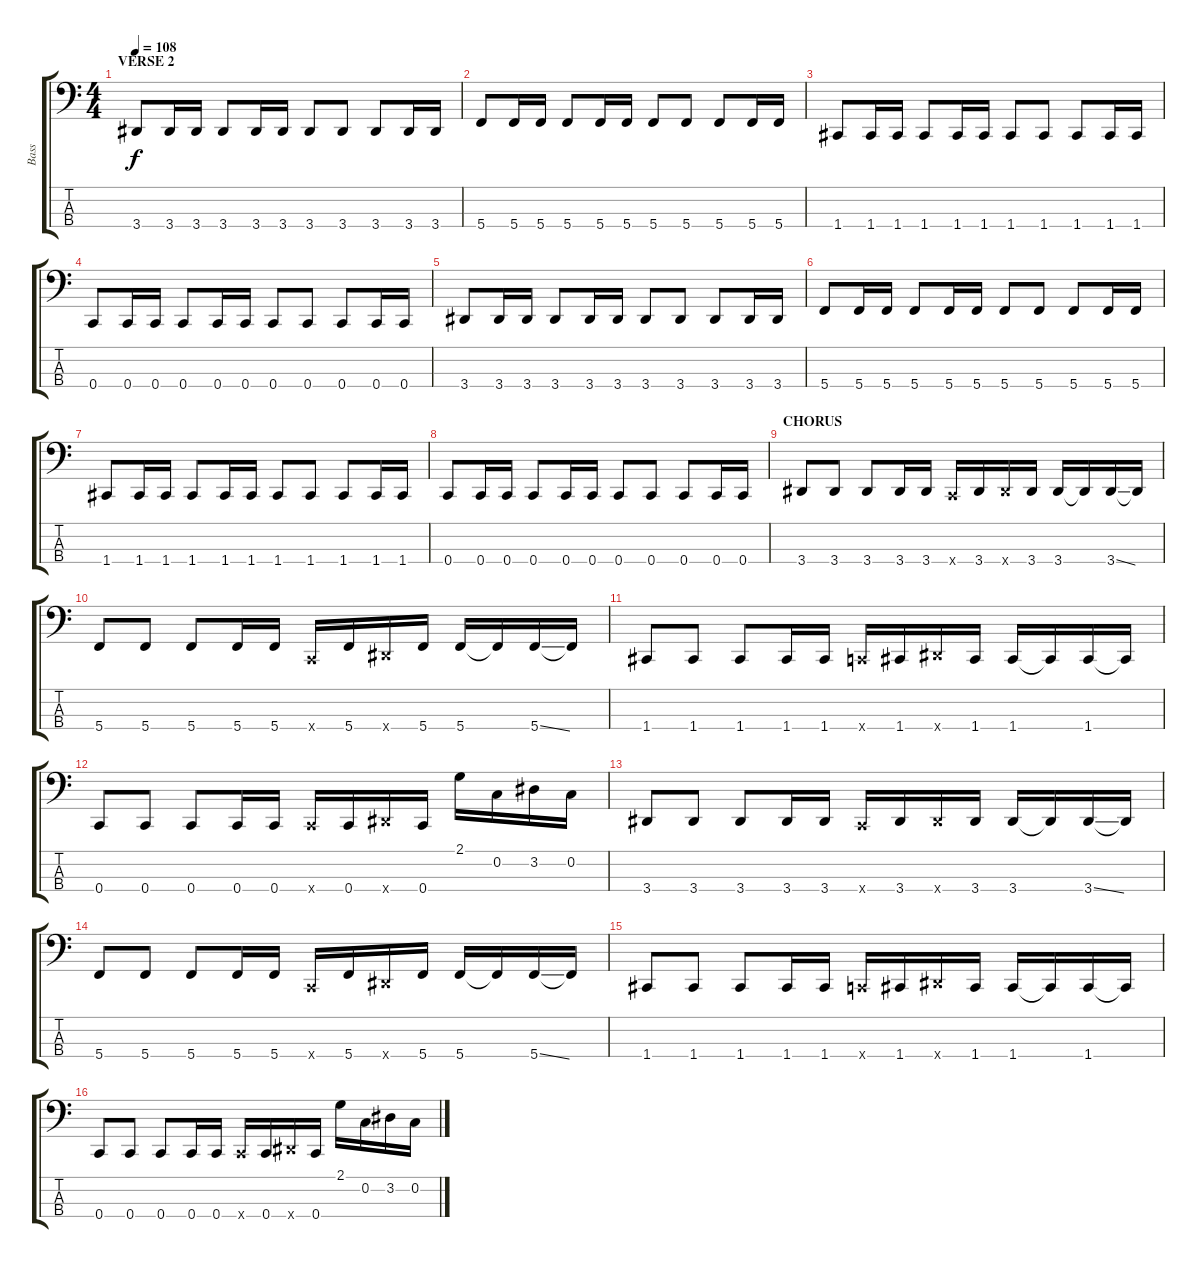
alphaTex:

\track ("Bass" "Bass") {instrument electricbassfinger}
\staff {score tabs}
\tuning (F2 C2 G1 C1) {hide}
\ts (4 4)
\section ("" "VERSE 2")
\tempo 108
\clef f4
\ks c
3.4.8{dy f} 3.4.16 3.4.16 3.4.8 3.4.16 3.4.16 3.4.8 3.4.8 3.4.8 3.4.16 3.4.16 |
5.4.8 5.4.16 5.4.16 5.4.8 5.4.16 5.4.16 5.4.8 5.4.8 5.4.8 5.4.16 5.4.16 |
1.4.8 1.4.16 1.4.16 1.4.8 1.4.16 1.4.16 1.4.8 1.4.8 1.4.8 1.4.16 1.4.16 |
0.4.8 0.4.16 0.4.16 0.4.8 0.4.16 0.4.16 0.4.8 0.4.8 0.4.8 0.4.16 0.4.16 |
3.4.8 3.4.16 3.4.16 3.4.8 3.4.16 3.4.16 3.4.8 3.4.8 3.4.8 3.4.16 3.4.16 |
5.4.8 5.4.16 5.4.16 5.4.8 5.4.16 5.4.16 5.4.8 5.4.8 5.4.8 5.4.16 5.4.16 |
1.4.8 1.4.16 1.4.16 1.4.8 1.4.16 1.4.16 1.4.8 1.4.8 1.4.8 1.4.16 1.4.16 |
0.4.8 0.4.16 0.4.16 0.4.8 0.4.16 0.4.16 0.4.8 0.4.8 0.4.8 0.4.16 0.4.16 |
\section ("" "CHORUS")
3.4.8{instrument electricbassfinger} 3.4.8 3.4.8 3.4.16 3.4.16 0.4{x}.16 3.4.16 3.4{x}.16 3.4.16 3.4.16 3.4{t}.16 3.4{ss}.16 3.4{t}.16 |
5.4.8{instrument electricbassfinger} 5.4.8 5.4.8 5.4.16 5.4.16 0.4{x}.16 5.4.16 3.4{x}.16 5.4.16 5.4.16 5.4{t}.16 5.4{ss}.16 5.4{t}.16 |
1.4.8{instrument electricbassfinger} 1.4.8 1.4.8 1.4.16 1.4.16 0.4{x}.16 1.4.16 3.4{x}.16 1.4.16 1.4.16 1.4{t}.16 1.4.16 1.4{t}.16 |
0.4.8{instrument electricbassfinger} 0.4.8 0.4.8 0.4.16 0.4.16 0.4{x}.16 0.4.16 3.4{x}.16 0.4.16 2.1.16 0.2.16 3.2.16 0.2.16 |
3.4.8{instrument electricbassfinger} 3.4.8 3.4.8 3.4.16 3.4.16 0.4{x}.16 3.4.16 3.4{x}.16 3.4.16 3.4.16 3.4{t}.16 3.4{ss}.16 3.4{t}.16 |
5.4.8{instrument electricbassfinger} 5.4.8 5.4.8 5.4.16 5.4.16 0.4{x}.16 5.4.16 3.4{x}.16 5.4.16 5.4.16 5.4{t}.16 5.4{ss}.16 5.4{t}.16 |
1.4.8{instrument electricbassfinger} 1.4.8 1.4.8 1.4.16 1.4.16 0.4{x}.16 1.4.16 3.4{x}.16 1.4.16 1.4.16 1.4{t}.16 1.4.16 1.4{t}.16 |
0.4.8{instrument electricbassfinger} 0.4.8 0.4.8 0.4.16 0.4.16 0.4{x}.16 0.4.16 3.4{x}.16 0.4.16 2.1.16 0.2.16 3.2.16 0.2.16
